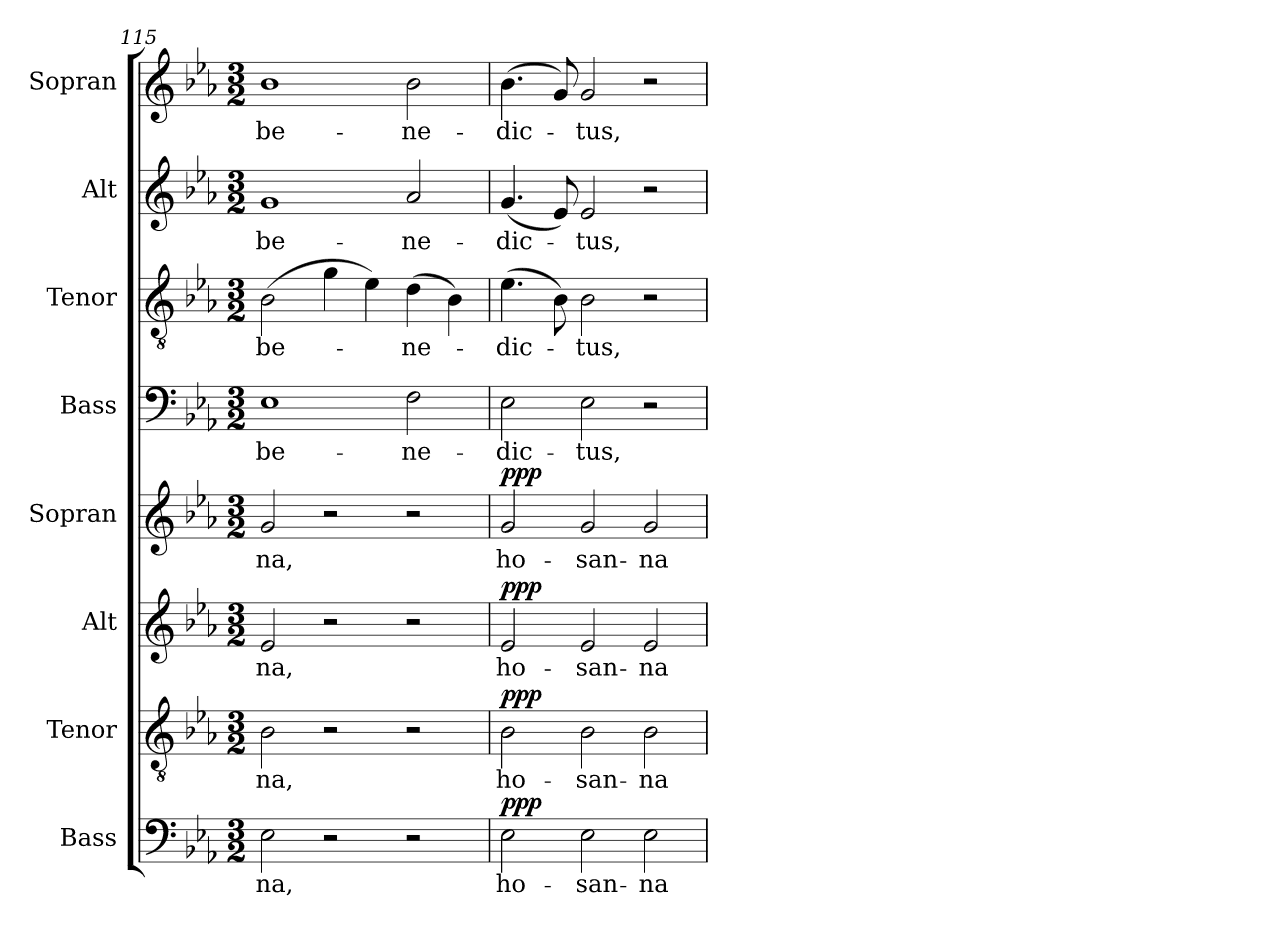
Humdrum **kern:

**kern	**text	**dynam	**kern	**text	**dynam	**kern	**text	**dynam	**kern	**text	**dynam	**kern	**text	**kern	**text	**kern	**text	**kern	**text
*part8	*part8	*part8	*part7	*part7	*part7	*part6	*part6	*part6	*part5	*part5	*part5	*part4	*part4	*part3	*part3	*part2	*part2	*part1	*part1
*staff8	*staff8	*staff8	*staff7	*staff7	*staff7	*staff6	*staff6	*staff6	*staff5	*staff5	*staff5	*staff4	*staff4	*staff3	*staff3	*staff2	*staff2	*staff1	*staff1
*I"Bass	*	*	*I"Tenor	*	*	*I"Alt	*	*	*I"Sopran	*	*	*I"Bass	*	*I"Tenor	*	*I"Alt	*	*I"Sopran	*
*I'B.	*	*	*I'T.	*	*	*I'A.	*	*	*I'S.	*	*	*I'B.	*	*I'T.	*	*I'A.	*	*I'S.	*
*clefF4	*	*	*clefGv2	*	*	*clefG2	*	*	*clefG2	*	*	*clefF4	*	*clefGv2	*	*clefG2	*	*clefG2	*
*k[b-e-a-]	*	*	*k[b-e-a-]	*	*	*k[b-e-a-]	*	*	*k[b-e-a-]	*	*	*k[b-e-a-]	*	*k[b-e-a-]	*	*k[b-e-a-]	*	*k[b-e-a-]	*
*E-:	*	*	*E-:	*	*	*E-:	*	*	*E-:	*	*	*E-:	*	*E-:	*	*E-:	*	*E-:	*
*M3/2	*	*	*M3/2	*	*	*M3/2	*	*	*M3/2	*	*	*M3/2	*	*M3/2	*	*M3/2	*	*M3/2	*
=115	=115	=115	=115	=115	=115	=115	=115	=115	=115	=115	=115	=115	=115	=115	=115	=115	=115	=115	=115
!	!LO:LY:b	!	!	!LO:LY:b	!	!	!LO:LY:b	!	!	!LO:LY:b	!	!	!LO:LY:b	!	!LO:LY:b	!	!LO:LY:b	!	!LO:LY:b
2E-\	-na,	.	2B-\	-na,	.	2e-/	-na,	.	2g/	-na,	.	1E-	be-	(>2B-\	be-	1g	be-	1b-	be-
2r	.	.	2r	.	.	2r	.	.	2r	.	.	.	.	4g\	.	.	.	.	.
.	.	.	.	.	.	.	.	.	.	.	.	.	.	4e-\)	.	.	.	.	.
!	!	!	!	!	!	!	!	!	!	!	!	!	!LO:LY:b	!	!LO:LY:b	!	!LO:LY:b	!	!LO:LY:b
2r	.	.	2r	.	.	2r	.	.	2r	.	.	2F\	-ne-	(>4d\	-ne-	2a-/	-ne-	2b-\	-ne-
.	.	.	.	.	.	.	.	.	.	.	.	.	.	4B-\)	.	.	.	.	.
!!LO:LB:g=z
=116	=116	=116	=116	=116	=116	=116	=116	=116	=116	=116	=116	=116	=116	=116	=116	=116	=116	=116	=116
!	!LO:LY:b	!LO:DY:a	!	!LO:LY:b	!LO:DY:a	!	!LO:LY:b	!LO:DY:a	!	!LO:LY:b	!LO:DY:a	!	!LO:LY:b	!	!LO:LY:b	!	!LO:LY:b	!	!LO:LY:b
2E-\	ho-	ppp	2B-\	ho-	ppp	2e-/	ho-	ppp	2g/	ho-	ppp	2E-\	-dic-	(>4.e-\	-dic-	(<4.g/	-dic-	(>4.b-\	-dic-
.	.	.	.	.	.	.	.	.	.	.	.	.	.	8B-\)	.	8e-/)	.	8g/)	.
!	!LO:LY:b	!	!	!LO:LY:b	!	!	!LO:LY:b	!	!	!LO:LY:b	!	!	!LO:LY:b	!	!LO:LY:b	!	!LO:LY:b	!	!LO:LY:b
2E-\	-san-	.	2B-\	-san-	.	2e-/	-san-	.	2g/	-san-	.	2E-\	-tus,	2B-\	-tus,	2e-/	-tus,	2g/	-tus,
!	!LO:LY:b	!	!	!LO:LY:b	!	!	!LO:LY:b	!	!	!LO:LY:b	!	!	!	!	!	!	!	!	!
2E-\	-na	.	2B-\	-na	.	2e-/	-na	.	2g/	-na	.	2r	.	2r	.	2r	.	2r	.
=	=	=	=	=	=	=	=	=	=	=	=	=	=	=	=	=	=	=	=
*-	*-	*-	*-	*-	*-	*-	*-	*-	*-	*-	*-	*-	*-	*-	*-	*-	*-	*-	*-
